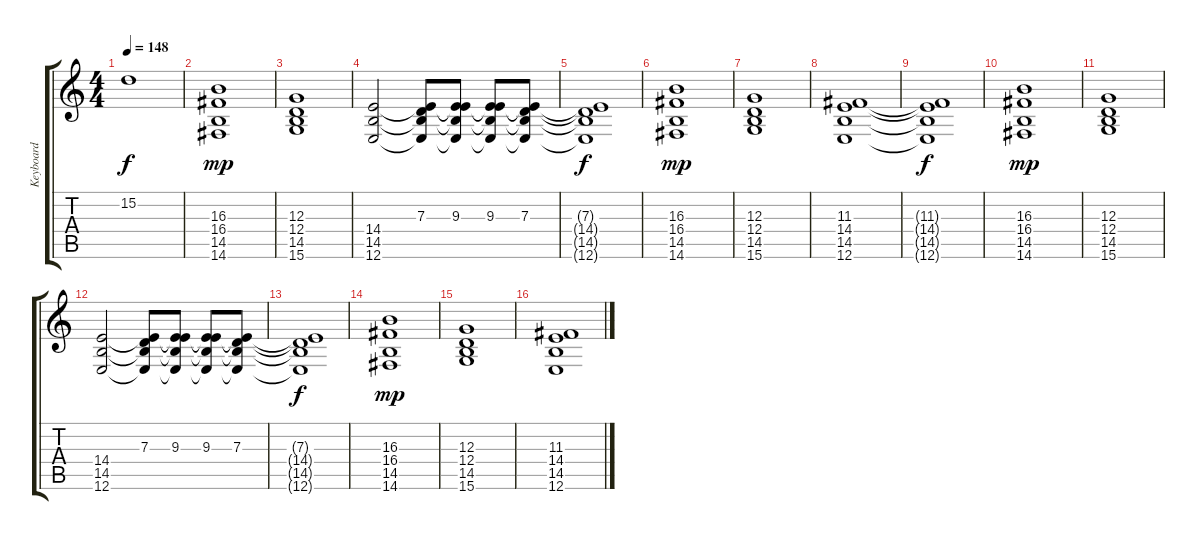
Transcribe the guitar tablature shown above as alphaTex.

\track ("Keyboard" "Keyboard") {instrument electricgrandpiano}
\staff {score tabs}
\tuning (E4 B3 G3 D3 A2 E2) {hide}
\ts (4 4)
\tempo 148
\clef g2
\ks c
15.2{t}.1{dy f} |
(16.3 16.4 14.5 14.6).1{dy mp volume 9 instrument stringensemble1} |
(12.3 12.4 14.5 15.6).1 |
(14.4 14.5 12.6).2 (7.3 14.4{t} 14.5{t} 12.6{t}).8 (9.3 14.4{t} 14.5{t} 12.6{t}).8 (9.3 14.4{t} 14.5{t} 12.6{t}).8 (7.3 14.4{t} 14.5{t} 12.6{t}).8 |
(7.3{t} 14.4{t} 14.5{t} 12.6{t}).1{dy f} |
(16.3 16.4 14.5 14.6).1{dy mp} |
(12.3 12.4 14.5 15.6).1 |
(11.3 14.4 14.5 12.6).1 |
(11.3{t} 14.4{t} 14.5{t} 12.6{t}).1{dy f} |
(16.3 16.4 14.5 14.6).1{dy mp} |
(12.3 12.4 14.5 15.6).1 |
(14.4 14.5 12.6).2 (7.3 14.4{t} 14.5{t} 12.6{t}).8 (9.3 14.4{t} 14.5{t} 12.6{t}).8 (9.3 14.4{t} 14.5{t} 12.6{t}).8 (7.3 14.4{t} 14.5{t} 12.6{t}).8 |
(7.3{t} 14.4{t} 14.5{t} 12.6{t}).1{dy f} |
(16.3 16.4 14.5 14.6).1{dy mp} |
(12.3 12.4 14.5 15.6).1 |
(11.3 14.4 14.5 12.6).1
